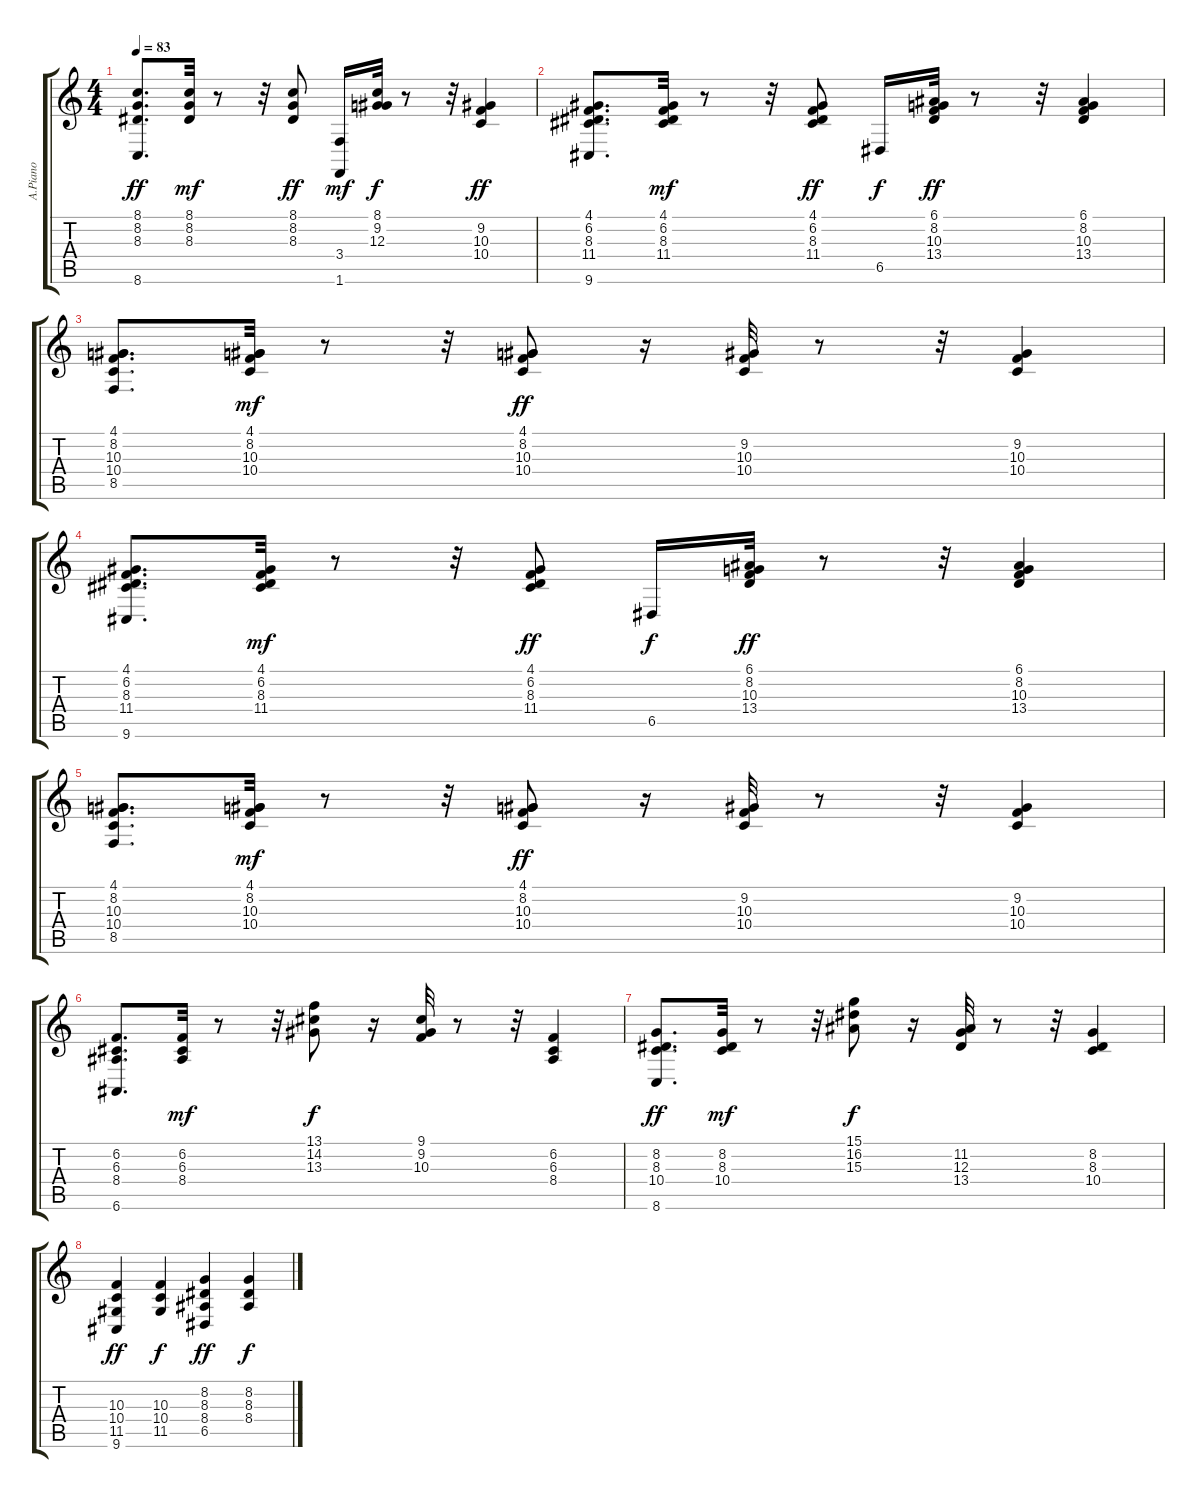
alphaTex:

\track ("A.Piano" "A.Piano") {instrument brightacousticpiano}
\staff {score tabs}
\tuning (E4 B3 G3 D3 A2 E2) {hide}
\ts (4 4)
\tempo 83
\clef g2
\ks c
(8.1 8.2 8.3 8.6).8{d dy ff} (8.1 8.2 8.3).32{dy mf} r.8 r.32 (8.1 8.2 8.3).8{dy ff} (3.4 1.6).16{dy mf} (8.1 9.2 12.3).32{dy f} r.8 r.32 (9.2 10.3 10.4).4{dy ff} |
(4.1 6.2 8.3 11.4 9.6).8{d} (4.1 6.2 8.3 11.4).32{dy mf} r.8 r.32 (4.1 6.2 8.3 11.4).8{dy ff} 6.5.16{dy f} (6.1 8.2 10.3 13.4).32{dy ff} r.8 r.32 (6.1 8.2 10.3 13.4).4 |
(4.1 8.2 10.3 10.4 8.5).8{d} (4.1 8.2 10.3 10.4).32{dy mf} r.8 r.32 (4.1 8.2 10.3 10.4).8{dy ff} r.16 (9.2 10.3 10.4).32 r.8 r.32 (9.2 10.3 10.4).4 |
(4.1 6.2 8.3 11.4 9.6).8{d} (4.1 6.2 8.3 11.4).32{dy mf} r.8 r.32 (4.1 6.2 8.3 11.4).8{dy ff} 6.5.16{dy f} (6.1 8.2 10.3 13.4).32{dy ff} r.8 r.32 (6.1 8.2 10.3 13.4).4 |
(4.1 8.2 10.3 10.4 8.5).8{d} (4.1 8.2 10.3 10.4).32{dy mf} r.8 r.32 (4.1 8.2 10.3 10.4).8{dy ff} r.16 (9.2 10.3 10.4).32 r.8 r.32 (9.2 10.3 10.4).4 |
(6.2 6.3 8.4 6.6).8{d} (6.2 6.3 8.4).32{dy mf} r.8 r.32 (13.1 14.2 13.3).8{dy f} r.16 (9.1 9.2 10.3).32 r.8 r.32 (6.2 6.3 8.4).4 |
(8.2 8.3 10.4 8.6).8{d dy ff} (8.2 8.3 10.4).32{dy mf} r.8 r.32 (15.1 16.2 15.3).8{dy f} r.16 (11.2 12.3 13.4).32 r.8 r.32 (8.2 8.3 10.4).4 |
(10.3 10.4 11.5 9.6).4{dy ff} (10.3 10.4 11.5).4{dy f} (8.2 8.3 8.4 6.5).4{dy ff} (8.2 8.3 8.4).4{dy f}
